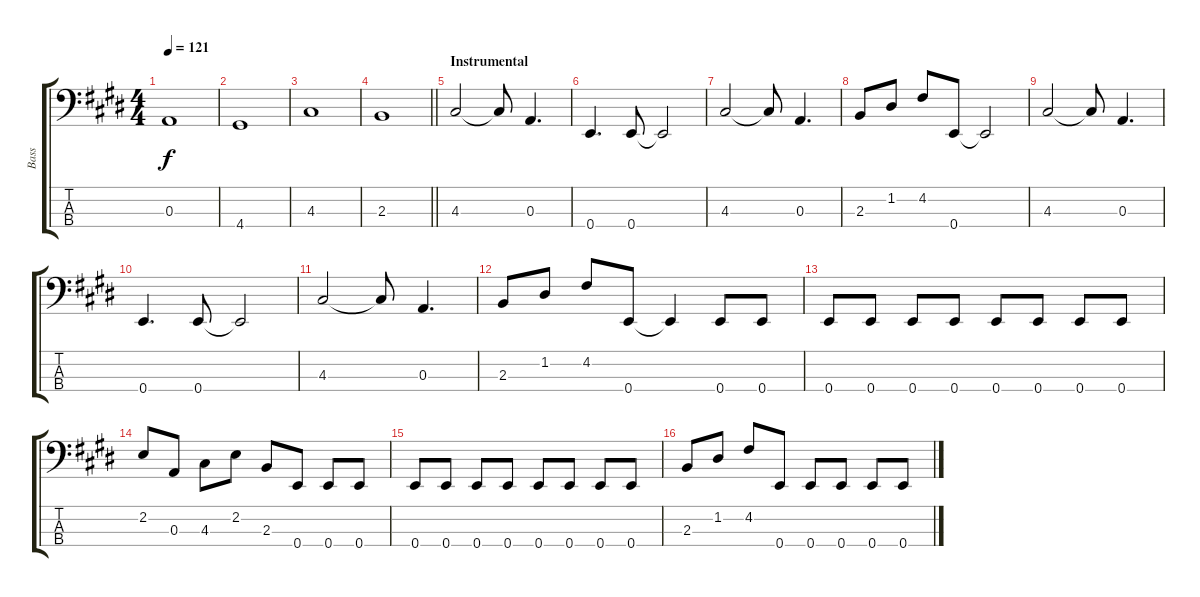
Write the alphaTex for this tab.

\track ("Bass" "Bass") {instrument electricbassfinger}
\staff {score tabs}
\tuning (G2 D2 A1 E1) {hide}
\ts (4 4)
\tempo 121
\clef f4
\ks e
0.3.1{dy f} |
4.4.1 |
4.3.1 |
\barLineRight lightlight
2.3.1 |
\section ("" "Instrumental")
4.3.2 4.3{t}.8 0.3.4{d} |
0.4.4{d} 0.4.8 0.4{t}.2 |
4.3.2 4.3{t}.8 0.3.4{d} |
2.3.8 1.2.8 4.2.8 0.4.8 0.4{t}.2 |
4.3.2 4.3{t}.8 0.3.4{d} |
0.4.4{d} 0.4.8 0.4{t}.2 |
4.3.2 4.3{t}.8 0.3.4{d} |
2.3.8 1.2.8 4.2.8 0.4.8 0.4{t}.4 0.4.8 0.4.8 |
0.4.8 0.4.8 0.4.8 0.4.8 0.4.8 0.4.8 0.4.8 0.4.8 |
2.2.8 0.3.8 4.3.8 2.2.8 2.3.8 0.4.8 0.4.8 0.4.8 |
0.4.8 0.4.8 0.4.8 0.4.8 0.4.8 0.4.8 0.4.8 0.4.8 |
2.3.8 1.2.8 4.2.8 0.4.8 0.4.8 0.4.8 0.4.8 0.4.8
